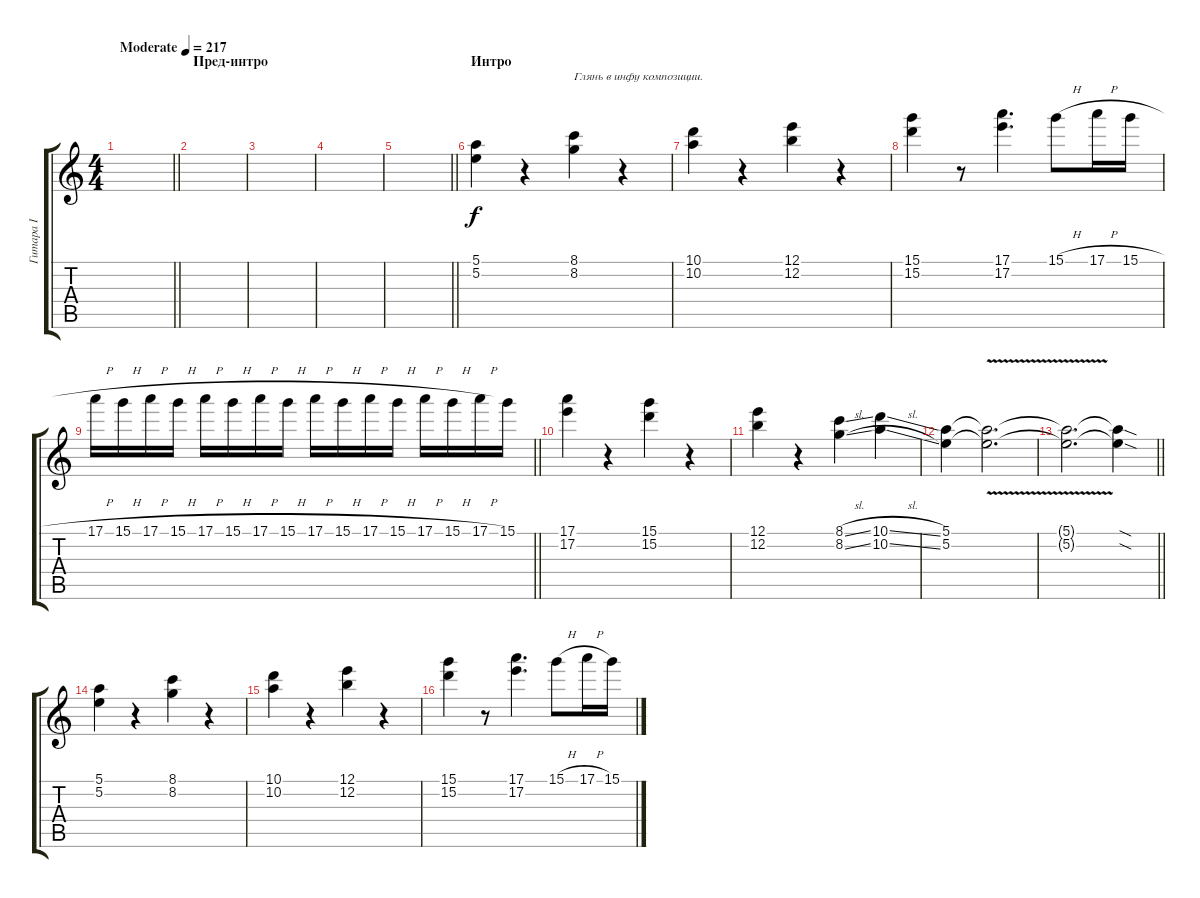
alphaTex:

\track ("Гитара I" "Гитара I") {instrument distortionguitar}
\staff {score tabs}
\tuning (E4 B3 G3 D3 A2 E2) {hide}
\ts (4 4)
\tempo (217 "Moderate")
\clef g2
\barLineRight lightlight
\ks c
|
\section ("" "Пред-интро")
|
|
|
\barLineRight lightlight
|
\section ("" "Интро")
(5.1 5.2).4 r.4 (8.1 8.2).4{txt "Глянь в инфу композиции."} r.4 |
(10.1 10.2).4 r.4 (12.1 12.2).4 r.4 |
(15.1 15.2).4 r.8 (17.1 17.2).4{d} 15.1{h}.8 17.1{h}.16 15.1{h}.16 |
\barLineRight lightlight
17.1{h}.16 15.1{h}.16 17.1{h}.16 15.1{h}.16 17.1{h}.16 15.1{h}.16 17.1{h}.16 15.1{h}.16 17.1{h}.16 15.1{h}.16 17.1{h}.16 15.1{h}.16 17.1{h}.16 15.1{h}.16 17.1{h}.16 15.1.16 |
(17.1 17.2).4 r.4 (15.1 15.2).4 r.4 |
(12.1 12.2).4 r.4 (8.1{sl} 8.2{sl}).4 (10.1{sl} 10.2{sl}).4 |
(5.1 5.2).4 (5.1{v t} 5.2{v t}).2{d} |
\barLineRight lightlight
(5.1{t} 5.2{t}).2{d} (5.1{sod t} 5.2{sod t}).4 |
(5.1 5.2).4 r.4 (8.1 8.2).4 r.4 |
(10.1 10.2).4 r.4 (12.1 12.2).4 r.4 |
(15.1 15.2).4 r.8 (17.1 17.2).4{d} 15.1{h}.8 17.1{h}.16 15.1{h}.16
